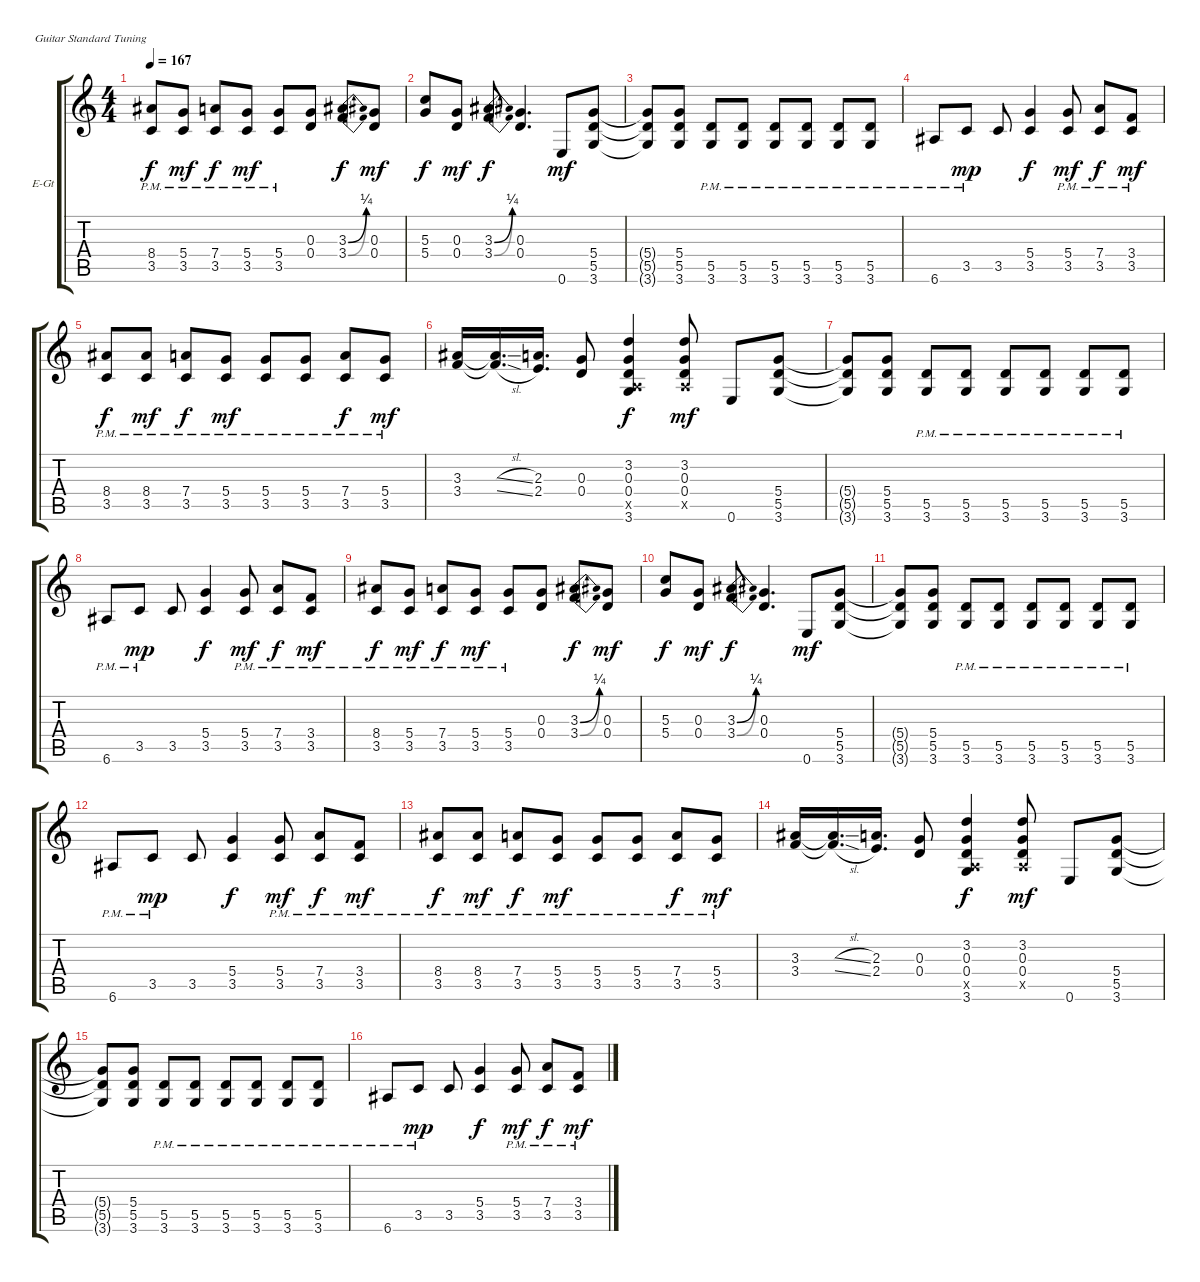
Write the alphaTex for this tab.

\bracketExtendMode groupsimilarinstruments
\firstSystemTrackNameOrientation horizontal
\otherSystemsTrackNameOrientation horizontal
\track ("Rhythm" "E-Gt") {instrument overdrivenguitar}
\staff {score tabs}
\tuning (E4 B3 G3 D3 A2 E2)
\ts (4 4)
\tempo 167
\clef g2
\scale
0.200795
\ks c
(8.4{pm} 3.5{pm}).8{dy f} (5.4{pm} 3.5{pm}).8{dy mf} (7.4{pm} 3.5{pm}).8{dy f} (5.4{pm} 3.5{pm}).8{dy mf} (5.4{pm} 3.5{pm}).8 (0.3 0.4).8 (3.3{be (bend 0 0 60 1)} 3.4{be (bend 0 0 60 1)}).8{dy f} (0.3 0.4).8{dy mf} |
\scale
0.273333 (5.3 5.4).8{dy f} (0.3 0.4).8{dy mf} (3.3{be (bend 0 0 60 1)} 3.4{be (bend 0 0 60 1)}).8{dy f} (0.3 0.4).4{d} 0.6.8{dy mf} (5.4 5.5 3.6).8 |
\scale
0.296719 (5.4{t} 5.5{t} 3.6{t}).8 (5.5 3.6 5.4).8 (5.5{pm} 3.6{pm}).8 (5.5{pm} 3.6{pm}).8 (5.5{pm} 3.6{pm}).8 (5.5{pm} 3.6{pm}).8 (5.5{pm} 3.6{pm}).8 (5.5{pm} 3.6{pm}).8 |
\scale
0.229729 6.6{pm}.8 3.5{pm}.8{dy mp} 3.5.8 (5.4 3.5).4{dy f} (5.4{pm} 3.5{pm}).8{dy mf} (7.4{pm} 3.5{pm}).8{dy f} (3.4{pm} 3.5{pm}).8{dy mf} |
\scale
0.200726 (8.4{pm} 3.5{pm}).8{dy f} (8.4{pm} 3.5{pm}).8{dy mf} (7.4{pm} 3.5{pm}).8{dy f} (5.4{pm} 3.5{pm}).8{dy mf} (5.4{pm} 3.5{pm}).8 (5.4{pm} 3.5{pm}).8 (7.4{pm} 3.5{pm}).8{dy f} (5.4{pm} 3.5{pm}).8{dy mf} |
\scale
0.272812 (3.3 3.4).16 (3.3{sl t} 3.4{sl t}).16{d} (2.3 2.4).16{d} (0.3 0.4).8 (0.4 0.5{x} 3.6 3.2 0.3).4{dy f} (0.3 0.4 3.2 0.5{x}).8{dy mf} 0.6.8 (5.4 5.5 3.6).8 |
\scale
0.297968 (5.4{t} 5.5{t} 3.6{t}).8 (5.5 3.6 5.4).8 (5.5{pm} 3.6{pm}).8 (5.5{pm} 3.6{pm}).8 (5.5{pm} 3.6{pm}).8 (5.5{pm} 3.6{pm}).8 (5.5{pm} 3.6{pm}).8 (5.5{pm} 3.6{pm}).8 |
\scale
0.227709 6.6{pm}.8 3.5{pm}.8{dy mp} 3.5.8 (5.4 3.5).4{dy f} (5.4{pm} 3.5{pm}).8{dy mf} (7.4{pm} 3.5{pm}).8{dy f} (3.4{pm} 3.5{pm}).8{dy mf} |
\scale
0.202209 (8.4{pm} 3.5{pm}).8{dy f} (5.4{pm} 3.5{pm}).8{dy mf} (7.4{pm} 3.5{pm}).8{dy f} (5.4{pm} 3.5{pm}).8{dy mf} (5.4{pm} 3.5{pm}).8 (0.3 0.4).8 (3.3{be (bend 0 0 60 1)} 3.4{be (bend 0 0 60 1)}).8{dy f} (0.3 0.4).8{dy mf} |
\scale
0.276195 (5.3 5.4).8{dy f} (0.3 0.4).8{dy mf} (3.3{be (bend 0 0 60 1)} 3.4{be (bend 0 0 60 1)}).8{dy f} (0.3 0.4).4{d} 0.6.8{dy mf} (5.4 5.5 3.6).8 |
\scale
0.295395 (5.4{t} 5.5{t} 3.6{t}).8 (5.5 3.6 5.4).8 (5.5{pm} 3.6{pm}).8 (5.5{pm} 3.6{pm}).8 (5.5{pm} 3.6{pm}).8 (5.5{pm} 3.6{pm}).8 (5.5{pm} 3.6{pm}).8 (5.5{pm} 3.6{pm}).8 |
\scale
0.233621 6.6{pm}.8 3.5{pm}.8{dy mp} 3.5.8 (5.4 3.5).4{dy f} (5.4{pm} 3.5{pm}).8{dy mf} (7.4{pm} 3.5{pm}).8{dy f} (3.4{pm} 3.5{pm}).8{dy mf} |
\scale
0.195072 (8.4{pm} 3.5{pm}).8{dy f} (8.4{pm} 3.5{pm}).8{dy mf} (7.4{pm} 3.5{pm}).8{dy f} (5.4{pm} 3.5{pm}).8{dy mf} (5.4{pm} 3.5{pm}).8 (5.4{pm} 3.5{pm}).8 (7.4{pm} 3.5{pm}).8{dy f} (5.4{pm} 3.5{pm}).8{dy mf} |
\scale
0.27424 (3.3 3.4).16 (3.3{sl t} 3.4{sl t}).16{d} (2.3 2.4).16{d} (0.3 0.4).8 (0.4 0.5{x} 3.6 3.2 0.3).4{dy f} (0.3 0.4 3.2 0.5{x}).8{dy mf} 0.6.8 (5.4 5.5 3.6).8 |
\scale
0.297968 (5.4{t} 5.5{t} 3.6{t}).8 (5.5 3.6 5.4).8 (5.5{pm} 3.6{pm}).8 (5.5{pm} 3.6{pm}).8 (5.5{pm} 3.6{pm}).8 (5.5{pm} 3.6{pm}).8 (5.5{pm} 3.6{pm}).8 (5.5{pm} 3.6{pm}).8 |
\scale
0.232005 6.6{pm}.8 3.5{pm}.8{dy mp} 3.5.8 (5.4 3.5).4{dy f} (5.4{pm} 3.5{pm}).8{dy mf} (7.4{pm} 3.5{pm}).8{dy f} (3.4{pm} 3.5{pm}).8{dy mf}
